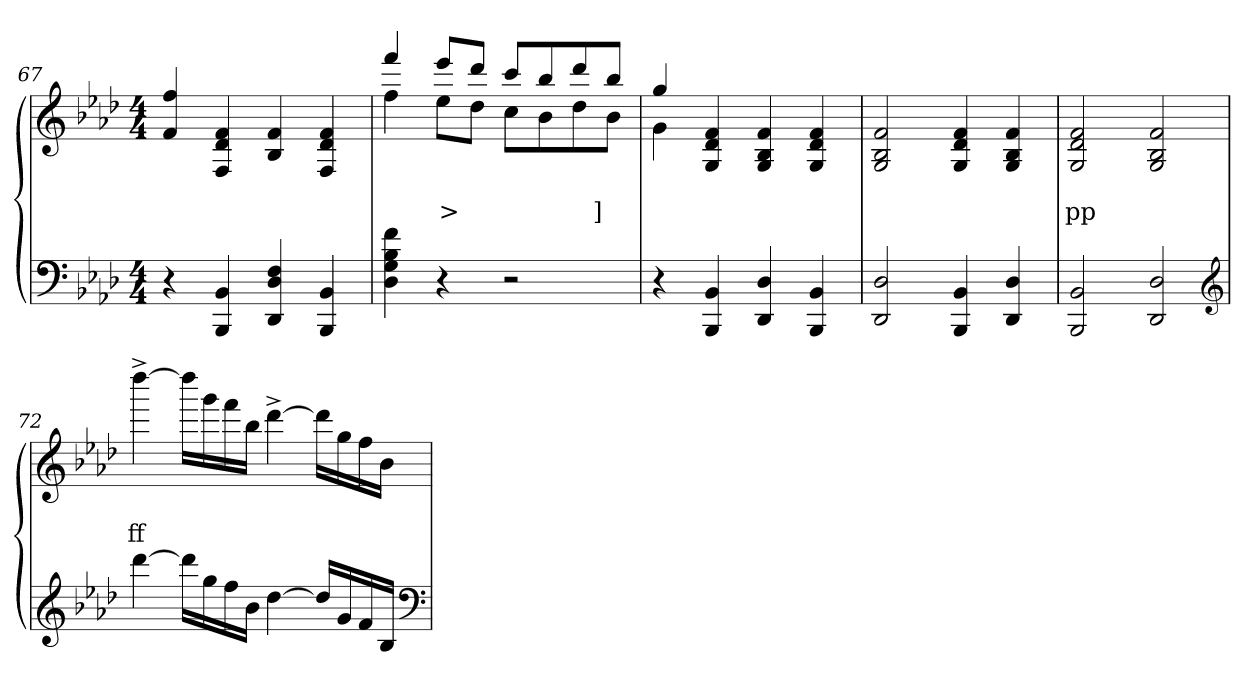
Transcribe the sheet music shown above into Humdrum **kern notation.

**kern	**kern	**text	**text
*part2	*part1	*part1	*part1
*staff2	*staff1	*staff1	*staff1
*clefF4	*clefG2	*	*
*k[b-e-a-d-]	*k[b-e-a-d-]	*	*
*M4/4	*M4/4	*	*
=67	=67	=67	=67
4r	4ff/ 4f/	.	.
4BB- 4BBB-	4f 4d- 4F	.	.
4F 4D- 4DD-	4f 4B-	.	.
4BB- 4BBB-	4f 4d- 4F	.	.
=68	=68	=68	=68
*	*^	*	*
4f 4B- 4G 4D-	4fff	4ff	.	.
4r	8eee-L	8ee-L	.	>
.	8ddd-J	8dd-J	.	.
2r	8cccL	8ccL	.	.
.	8bb-	8b-	.	.
.	8ddd-	8dd-	.	.
.	8bb-J	8b-J	.	]
=69	=69	=69	=69	=69
4r	4gg	4g	.	.
4BB- 4BBB-	4f 4d- 4G	2.ryy	.	.
4D- 4DD-	4f 4B- 4G	.	.	.
4BB- 4BBB-	4f 4d- 4G	.	.	.
*	*v	*v	*	*
=70	=70	=70	=70
2D- 2DD-	2f 2B- 2G	.	.
4BB- 4BBB-	4f 4d- 4G	.	.
4D- 4DD-	4f 4B- 4G	.	.
=71	=71	=71	=71
2BB- 2BBB-	2f 2d- 2G	.	pp
2D- 2DD-	2f 2B- 2G	.	.
*clefG2	*	*	*
=72	=72	=72	=72
[4ddd-	[4dddd-^>	.	ff
16ddd-LL]	16dddd-LL]	.	.
16gg	16ggg	.	.
16ff	16fff	.	.
16b-JJ	16bb-JJ	.	.
[4dd-	[4ddd-^>	.	.
16dd-LL]	16ddd-LL]	.	.
16g	16gg	.	.
16f	16ff	.	.
16B-JJ	16b-JJ	.	.
*clefF4	*	*	*
=	=	=	=
*-	*-	*-	*-
